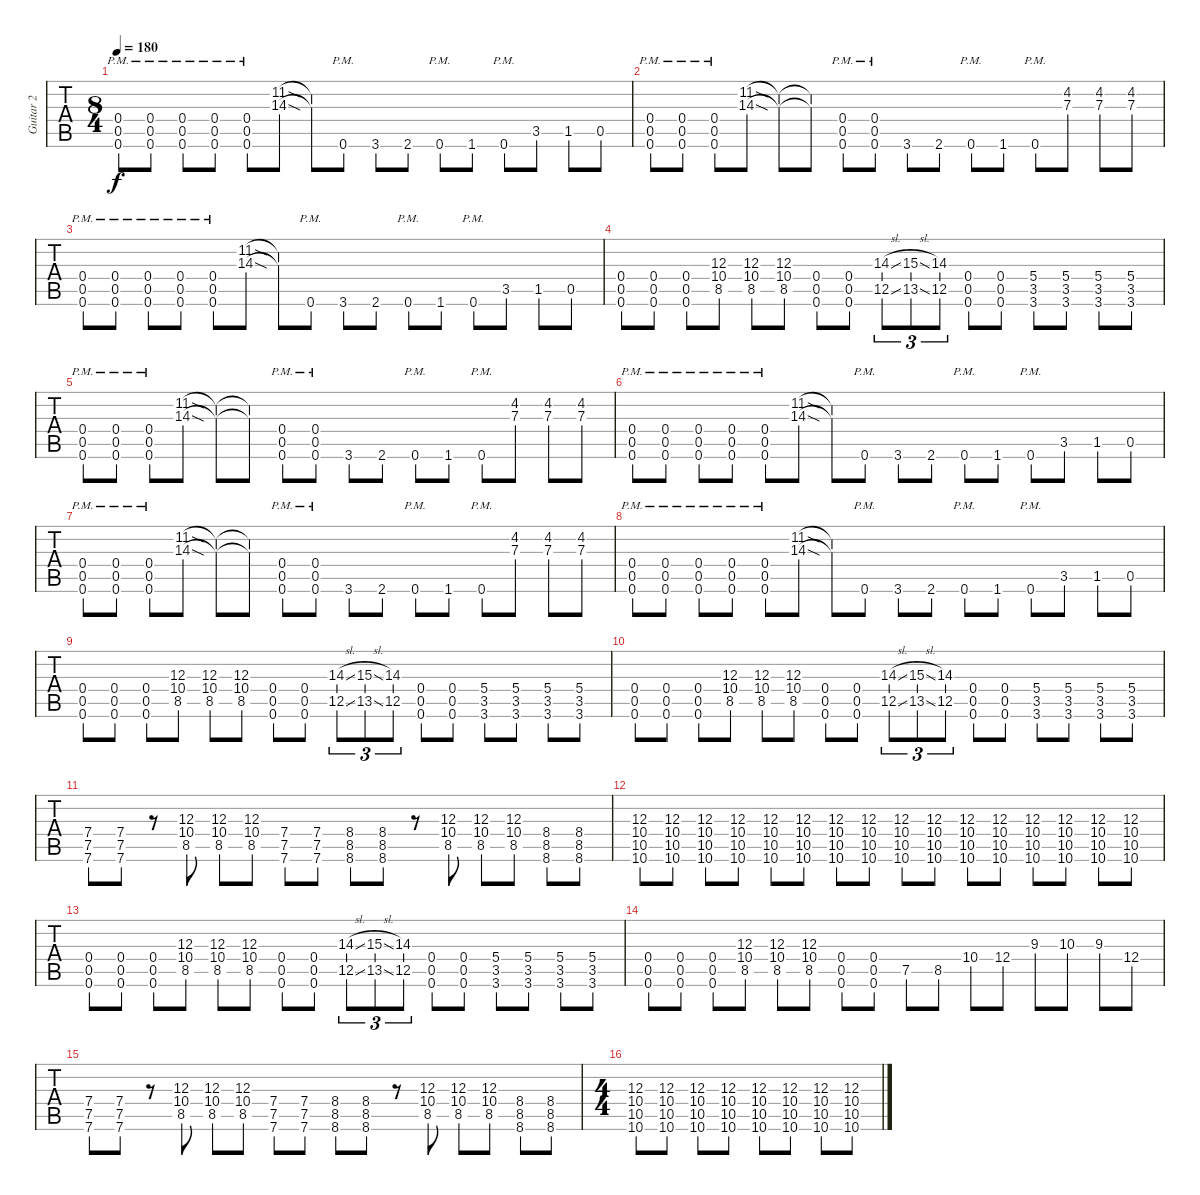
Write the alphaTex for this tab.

\track ("Guitar 2" "Guitar 2") {instrument distortionguitar}
\staff {tabs}
\tuning (Eb4 Bb3 Gb3 Db3 Ab2 Db2) {hide}
\ts (8 4)
\tempo 180
\clef g2
\ks c
(0.4{pm} 0.5{pm} 0.6{pm}).8{dy f} (0.4{pm} 0.5{pm} 0.6{pm}).8 (0.4{pm} 0.5{pm} 0.6{pm}).8 (0.4{pm} 0.5{pm} 0.6{pm}).8 (0.4{pm} 0.5{pm} 0.6{pm}).8 (11.2{sod} 14.3{sod}).8 (11.2{t} 14.3{t}).8 0.6{pm}.8 3.6.8 2.6.8 0.6{pm}.8 1.6.8 0.6{pm}.8 3.5.8 1.5.8 0.5.8 |
(0.4{pm} 0.5{pm} 0.6{pm}).8 (0.4{pm} 0.5{pm} 0.6{pm}).8 (0.4{pm} 0.5{pm} 0.6{pm}).8 (11.2{sod} 14.3{sod}).8 (11.2{t} 14.3{t}).8 (11.2{t} 14.3{t}).8 (0.4{pm} 0.5{pm} 0.6{pm}).8 (0.4{pm} 0.5{pm} 0.6{pm}).8 3.6.8 2.6.8 0.6{pm}.8 1.6.8 0.6{pm}.8 (4.2 7.3).8 (4.2 7.3).8 (4.2 7.3).8 |
(0.4{pm} 0.5{pm} 0.6{pm}).8 (0.4{pm} 0.5{pm} 0.6{pm}).8 (0.4{pm} 0.5{pm} 0.6{pm}).8 (0.4{pm} 0.5{pm} 0.6{pm}).8 (0.4{pm} 0.5{pm} 0.6{pm}).8 (11.2{sod} 14.3{sod}).8 (11.2{t} 14.3{t}).8 0.6{pm}.8 3.6.8 2.6.8 0.6{pm}.8 1.6.8 0.6{pm}.8 3.5.8 1.5.8 0.5.8 |
(0.4 0.5 0.6).8 (0.4 0.5 0.6).8 (0.4 0.5 0.6).8 (12.3 10.4 8.5).8 (12.3 10.4 8.5).8 (12.3 10.4 8.5).8 (0.4 0.5 0.6).8 (0.4 0.5 0.6).8 (14.3{sl} 12.5{sl}).8{tu (3 2)} (15.3{sl} 13.5{sl}).8{tu (3 2)} (14.3 12.5).8{tu (3 2)} (0.4 0.5 0.6).8 (0.4 0.5 0.6).8 (5.4 3.5 3.6).8 (5.4 3.5 3.6).8 (5.4 3.5 3.6).8 (5.4 3.5 3.6).8 |
(0.4{pm} 0.5{pm} 0.6{pm}).8 (0.4{pm} 0.5{pm} 0.6{pm}).8 (0.4{pm} 0.5{pm} 0.6{pm}).8 (11.2{sod} 14.3{sod}).8 (11.2{t} 14.3{t}).8 (11.2{t} 14.3{t}).8 (0.4{pm} 0.5{pm} 0.6{pm}).8 (0.4{pm} 0.5{pm} 0.6{pm}).8 3.6.8 2.6.8 0.6{pm}.8 1.6.8 0.6{pm}.8 (4.2 7.3).8 (4.2 7.3).8 (4.2 7.3).8 |
(0.4{pm} 0.5{pm} 0.6{pm}).8 (0.4{pm} 0.5{pm} 0.6{pm}).8 (0.4{pm} 0.5{pm} 0.6{pm}).8 (0.4{pm} 0.5{pm} 0.6{pm}).8 (0.4{pm} 0.5{pm} 0.6{pm}).8 (11.2{sod} 14.3{sod}).8 (11.2{t} 14.3{t}).8 0.6{pm}.8 3.6.8 2.6.8 0.6{pm}.8 1.6.8 0.6{pm}.8 3.5.8 1.5.8 0.5.8 |
(0.4{pm} 0.5{pm} 0.6{pm}).8 (0.4{pm} 0.5{pm} 0.6{pm}).8 (0.4{pm} 0.5{pm} 0.6{pm}).8 (11.2{sod} 14.3{sod}).8 (11.2{t} 14.3{t}).8 (11.2{t} 14.3{t}).8 (0.4{pm} 0.5{pm} 0.6{pm}).8 (0.4{pm} 0.5{pm} 0.6{pm}).8 3.6.8 2.6.8 0.6{pm}.8 1.6.8 0.6{pm}.8 (4.2 7.3).8 (4.2 7.3).8 (4.2 7.3).8 |
(0.4{pm} 0.5{pm} 0.6{pm}).8 (0.4{pm} 0.5{pm} 0.6{pm}).8 (0.4{pm} 0.5{pm} 0.6{pm}).8 (0.4{pm} 0.5{pm} 0.6{pm}).8 (0.4{pm} 0.5{pm} 0.6{pm}).8 (11.2{sod} 14.3{sod}).8 (11.2{t} 14.3{t}).8 0.6{pm}.8 3.6.8 2.6.8 0.6{pm}.8 1.6.8 0.6{pm}.8 3.5.8 1.5.8 0.5.8 |
(0.4 0.5 0.6).8 (0.4 0.5 0.6).8 (0.4 0.5 0.6).8 (12.3 10.4 8.5).8 (12.3 10.4 8.5).8 (12.3 10.4 8.5).8 (0.4 0.5 0.6).8 (0.4 0.5 0.6).8 (14.3{sl} 12.5{sl}).8{tu (3 2)} (15.3{sl} 13.5{sl}).8{tu (3 2)} (14.3 12.5).8{tu (3 2)} (0.4 0.5 0.6).8 (0.4 0.5 0.6).8 (5.4 3.5 3.6).8 (5.4 3.5 3.6).8 (5.4 3.5 3.6).8 (5.4 3.5 3.6).8 |
(0.4 0.5 0.6).8 (0.4 0.5 0.6).8 (0.4 0.5 0.6).8 (12.3 10.4 8.5).8 (12.3 10.4 8.5).8 (12.3 10.4 8.5).8 (0.4 0.5 0.6).8 (0.4 0.5 0.6).8 (14.3{sl} 12.5{sl}).8{tu (3 2)} (15.3{sl} 13.5{sl}).8{tu (3 2)} (14.3 12.5).8{tu (3 2)} (0.4 0.5 0.6).8 (0.4 0.5 0.6).8 (5.4 3.5 3.6).8 (5.4 3.5 3.6).8 (5.4 3.5 3.6).8 (5.4 3.5 3.6).8 |
(7.4 7.5 7.6).8 (7.4 7.5 7.6).8 r.8 (12.3 10.4 8.5).8 (12.3 10.4 8.5).8 (12.3 10.4 8.5).8 (7.4 7.5 7.6).8 (7.4 7.5 7.6).8 (8.4 8.5 8.6).8 (8.4 8.5 8.6).8 r.8 (12.3 10.4 8.5).8 (12.3 10.4 8.5).8 (12.3 10.4 8.5).8 (8.4 8.5 8.6).8 (8.4 8.5 8.6).8 |
(12.3 10.4 10.5 10.6).8 (12.3 10.4 10.5 10.6).8 (12.3 10.4 10.5 10.6).8 (12.3 10.4 10.5 10.6).8 (12.3 10.4 10.5 10.6).8 (12.3 10.4 10.5 10.6).8 (12.3 10.4 10.5 10.6).8 (12.3 10.4 10.5 10.6).8 (12.3 10.4 10.5 10.6).8 (12.3 10.4 10.5 10.6).8 (12.3 10.4 10.5 10.6).8 (12.3 10.4 10.5 10.6).8 (12.3 10.4 10.5 10.6).8 (12.3 10.4 10.5 10.6).8 (12.3 10.4 10.5 10.6).8 (12.3 10.4 10.5 10.6).8 |
(0.4 0.5 0.6).8 (0.4 0.5 0.6).8 (0.4 0.5 0.6).8 (12.3 10.4 8.5).8 (12.3 10.4 8.5).8 (12.3 10.4 8.5).8 (0.4 0.5 0.6).8 (0.4 0.5 0.6).8 (14.3{sl} 12.5{sl}).8{tu (3 2)} (15.3{sl} 13.5{sl}).8{tu (3 2)} (14.3 12.5).8{tu (3 2)} (0.4 0.5 0.6).8 (0.4 0.5 0.6).8 (5.4 3.5 3.6).8 (5.4 3.5 3.6).8 (5.4 3.5 3.6).8 (5.4 3.5 3.6).8 |
(0.4 0.5 0.6).8 (0.4 0.5 0.6).8 (0.4 0.5 0.6).8 (12.3 10.4 8.5).8 (12.3 10.4 8.5).8 (12.3 10.4 8.5).8 (0.4 0.5 0.6).8 (0.4 0.5 0.6).8 7.5.8 8.5.8 10.4.8 12.4.8 9.3.8 10.3.8 9.3.8 12.4.8 |
(7.4 7.5 7.6).8 (7.4 7.5 7.6).8 r.8 (12.3 10.4 8.5).8 (12.3 10.4 8.5).8 (12.3 10.4 8.5).8 (7.4 7.5 7.6).8 (7.4 7.5 7.6).8 (8.4 8.5 8.6).8 (8.4 8.5 8.6).8 r.8 (12.3 10.4 8.5).8 (12.3 10.4 8.5).8 (12.3 10.4 8.5).8 (8.4 8.5 8.6).8 (8.4 8.5 8.6).8 |
\ts (4 4)
(12.3 10.4 10.5 10.6).8 (12.3 10.4 10.5 10.6).8 (12.3 10.4 10.5 10.6).8 (12.3 10.4 10.5 10.6).8 (12.3 10.4 10.5 10.6).8 (12.3 10.4 10.5 10.6).8 (12.3 10.4 10.5 10.6).8 (12.3 10.4 10.5 10.6).8
